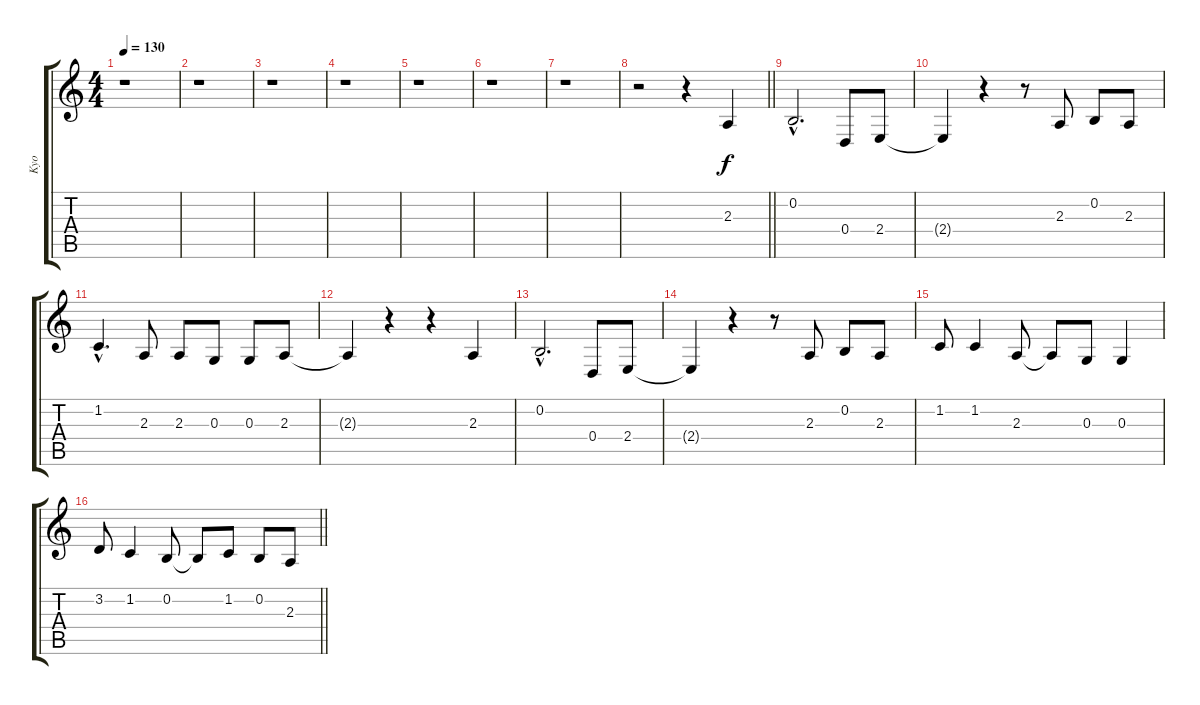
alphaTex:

\track ("Kyo" "Kyo") {instrument clarinet}
\staff {score tabs}
\tuning (E4 B3 G3 D3 A2 E2) {hide}
\ts (4 4)
\tempo 130
\clef g2
\ks c
r.1{dy f} |
r.1 |
r.1 |
r.1 |
r.1 |
r.1 |
r.1 |
\barLineRight lightlight
r.2 r.4 2.3.4 |
0.2{hac}.2{d} 0.4.8 2.4.8 |
2.4{t}.4 r.4 r.8 2.3.8 0.2.8 2.3.8 |
1.2{hac}.4{d} 2.3.8 2.3.8 0.3.8 0.3.8 2.3.8 |
2.3{t}.4 r.4 r.4 2.3.4 |
0.2{hac}.2{d} 0.4.8 2.4.8 |
2.4{t}.4 r.4 r.8 2.3.8 0.2.8 2.3.8 |
1.2.8 1.2.4 2.3.8 2.3{t}.8 0.3.8 0.3.4 |
\barLineRight lightlight
3.2.8 1.2.4 0.2.8 0.2{t}.8 1.2.8 0.2.8 2.3.8
